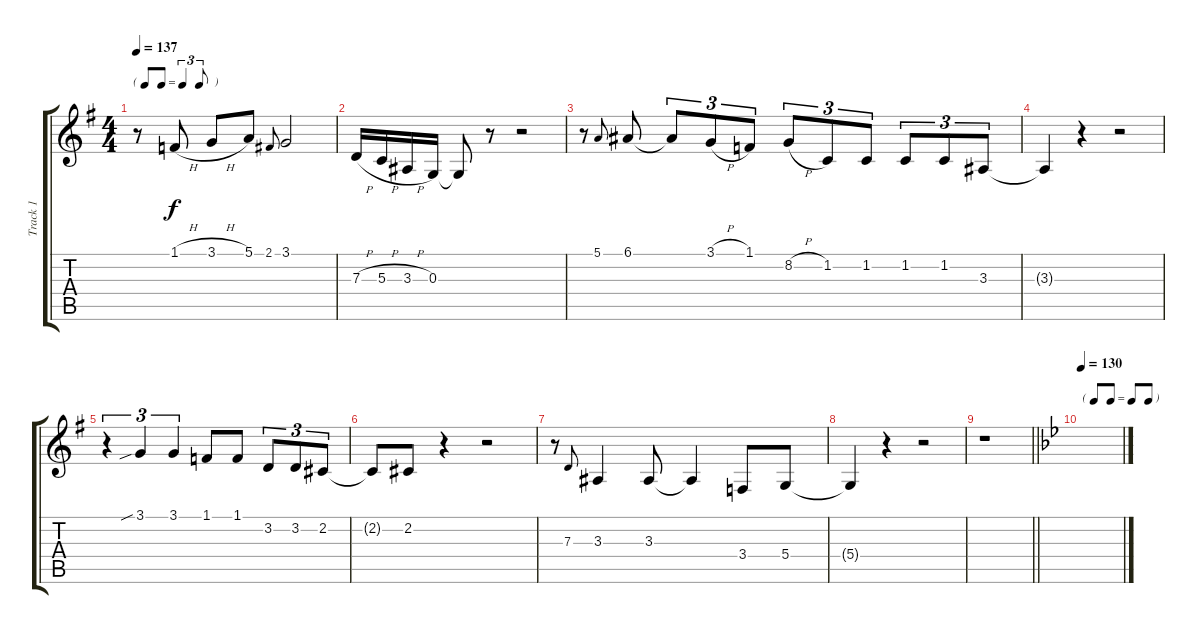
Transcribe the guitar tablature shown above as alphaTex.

\track ("Track 1" "Track 1") {instrument tenorsax}
\staff {score tabs}
\tuning (E4 B3 G3 D3 A2 E2) {hide}
\ts (4 4)
\tf triplet8th
\tempo 137
\clef g2
\ks g
r.8{dy f} 1.1{h}.8 3.1{h}.8 5.1.8 2.1.8{gr onbeat} 3.1.2 |
7.3{h}.16 5.3{h}.16 3.3{h}.16 0.3.16 0.3{t}.8 r.8 r.2 |
r.8 5.1.8{gr onbeat} 6.1.8 6.1{t}.8{tu (3 2)} 3.1{h}.8{tu (3 2)} 1.1.8{tu (3 2)} 8.2{h}.8{tu (3 2)} 1.2.8{tu (3 2)} 1.2.8{tu (3 2)} 1.2.8{tu (3 2)} 1.2.8{tu (3 2)} 3.3.8{tu (3 2)} |
3.3{t}.4 r.4 r.2 |
r.4{tu (3 2)} 3.1{sib}.4{tu (3 2)} 3.1.4{tu (3 2)} 1.1.8 1.1.8 3.2.8{tu (3 2)} 3.2.8{tu (3 2)} 2.2.8{tu (3 2)} |
2.2{t}.8 2.2.8 r.4 r.2 |
r.8 7.3.8{gr onbeat} 3.3.4 3.3.8 3.3{t}.4 3.4.8 5.4.8 |
5.4{t}.4 r.4 r.2 |
\barLineRight lightlight
r.1 |
\tf none
\tempo 130
\ks gminor
